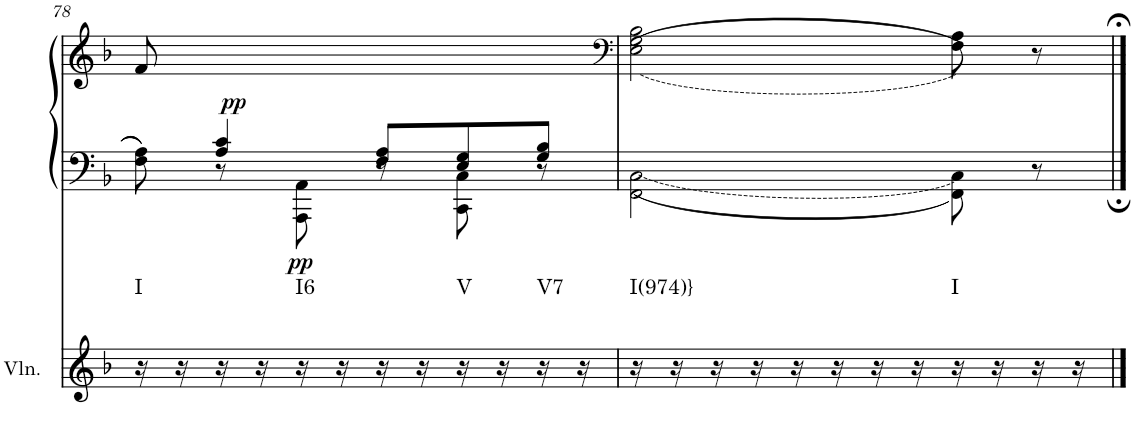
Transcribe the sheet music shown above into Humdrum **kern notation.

**kern	**harte	**kern	**kern	**dynam
*part2	*part2	*part1	*part1	*part1
*staff3	*	*staff2	*staff1	*staff1/2
*I"Violin	*	*I"Klavier linke Hand	*	*
*I'Vln.	*	*	*	*
!!LO:PB:g=z
*clefG2	*	*clefF4	*clefG2	*
*k[b-]	*	*k[b-]	*k[b-]	*
*M3/4	*	*M3/4	*M3/4	*
=78	=78	=78	=78	=78
*	*	*^	*^	*
!	!LO:H:kt=I	!	!	!	!	!
16r	N	8ryy	8F\ 8A\	8ryy	8f/	.
16r	.	.	.	.	.	.
!	!	!	!	!	!	!LO:DY:b
16r	.	4A/ 4c/	8r	2ryy	2ryy	pp
16r	.	.	.	.	.	.
!	!LO:H:kt=I6	!	!	!	!	!LO:DY:b=2
16r	N	.	8AAA\ 8AA\	.	.	pp
16r	.	.	.	.	.	.
16r	.	8F/ 8A/L	8r	.	.	.
16r	.	.	.	.	.	.
!	!LO:H:kt=V	!	!	!	!	!
16r	N	8E/ 8G/	8CC\ 8C\	.	.	.
16r	.	.	.	.	.	.
!	!LO:H:kt=V7	!	!	!	!	!
16r	N	8G/ 8B-/J	8r	8ryy	8ryy	.
16r	.	.	.	.	.	.
*	*	*v	*v	*	*	*
*	*	*	*v	*v	*
=79	=79	=79	=79	=79
*	*	*	*clefF4	*
!	!LO:H:kt=I(974)}	!	!	!
16r	N	2FF\ 2C\	(<(>2E\ 2G\ 2B-\	.
16r	.	.	.	.
16r	.	.	.	.
16r	.	.	.	.
16r	.	.	.	.
16r	.	.	.	.
16r	.	.	.	.
16r	.	.	.	.
!	!LO:H:kt=I	!	!	!
16r	N	8FF\ 8C\	8F\ 8A\))	.
16r	.	.	.	.
16r	.	8r	8r	.
16r	.	.	.	.
==	==	==	==	==
*-	*-	*-	*-	*-
